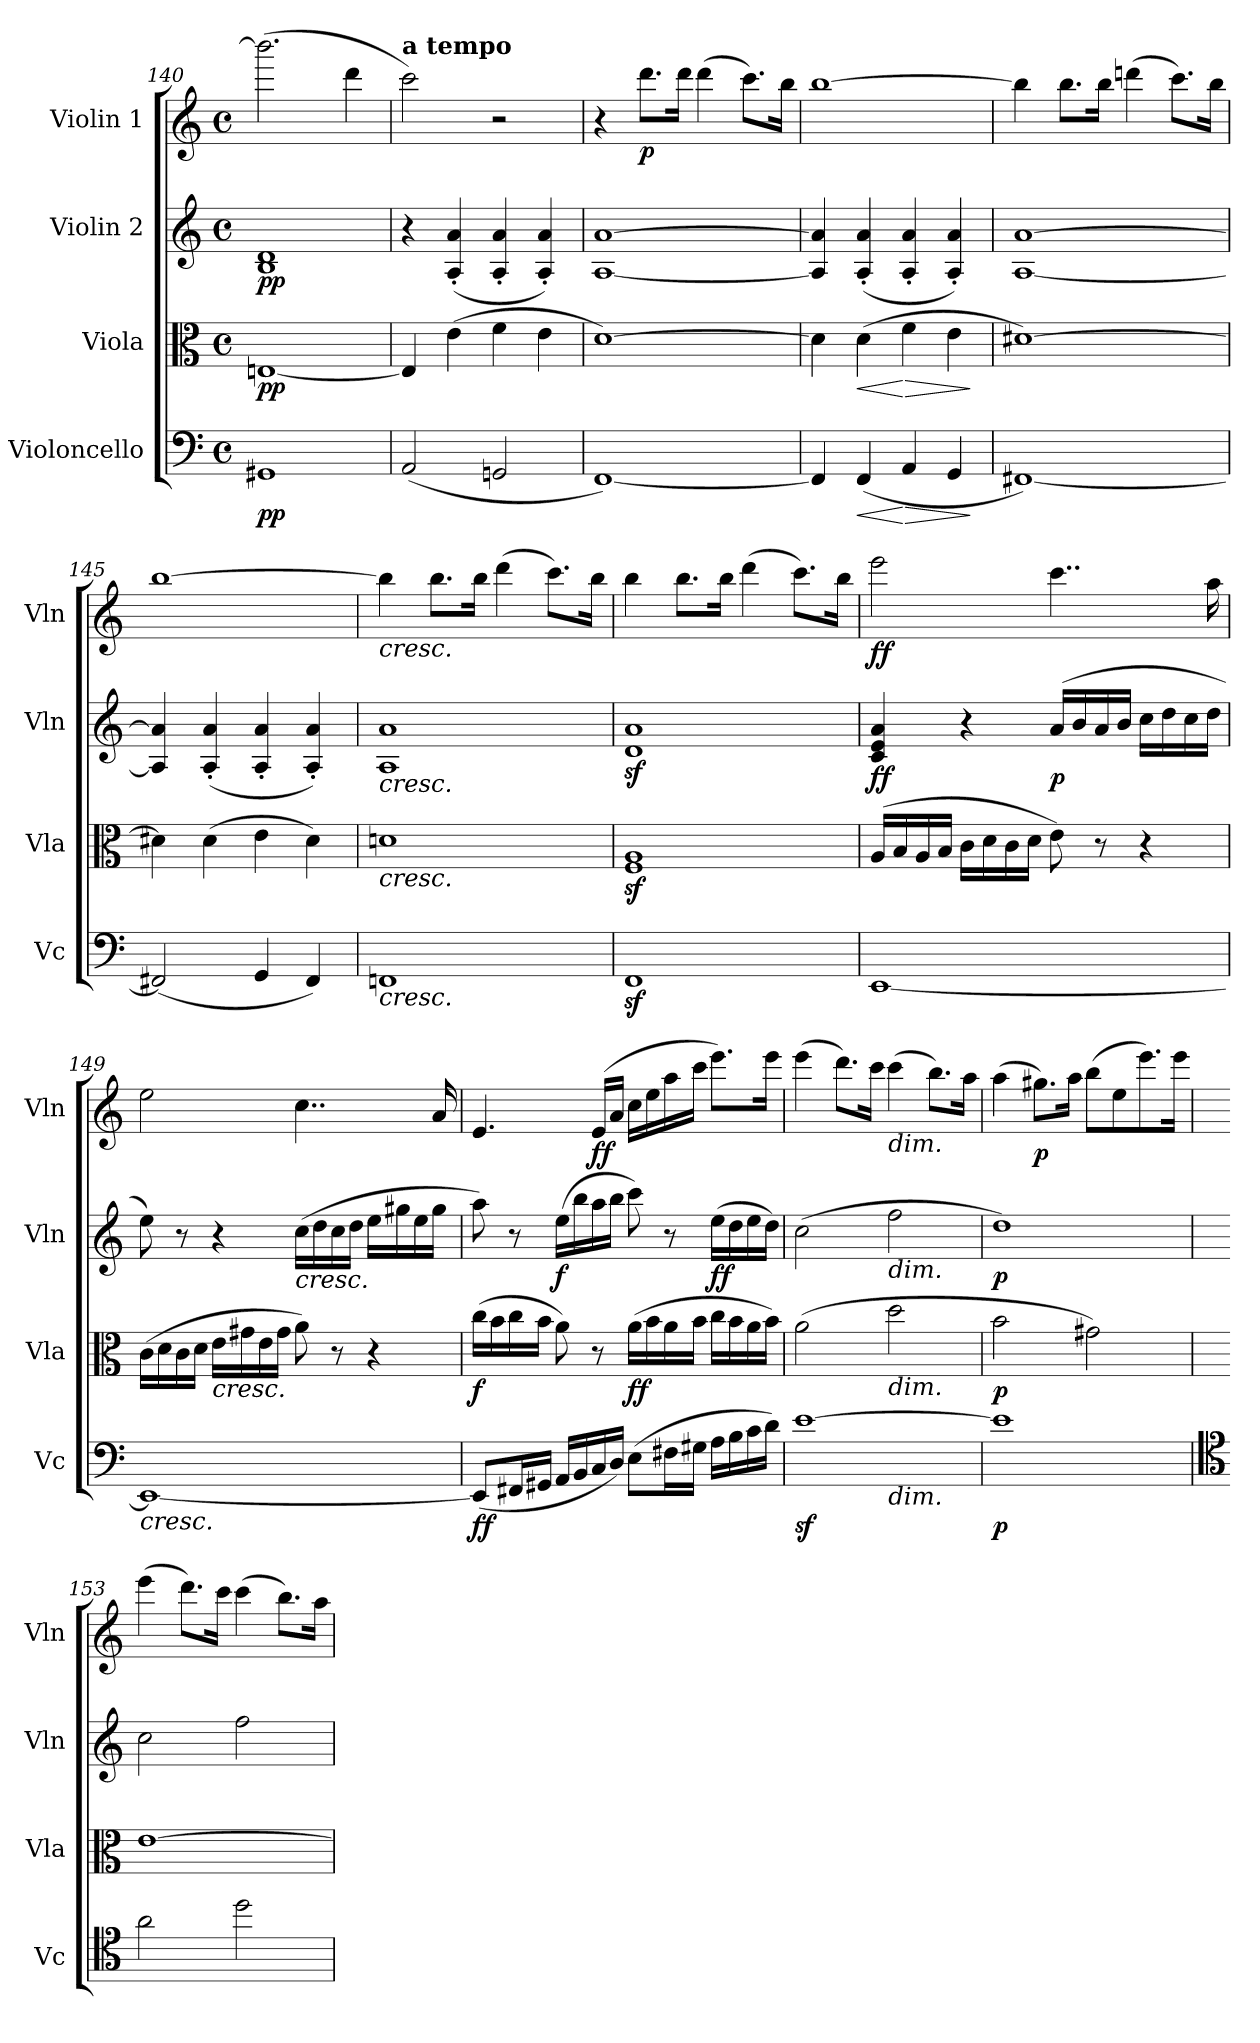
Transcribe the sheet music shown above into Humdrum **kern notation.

**kern	**dynam	**kern	**dynam	**kern	**dynam	**kern	**dynam
*part4	*part4	*part3	*part3	*part2	*part2	*part1	*part1
*staff4	*staff4	*staff3	*staff3	*staff2	*staff2	*staff1	*staff1
*I"Violoncello	*	*I"Viola	*	*I"Violin 2	*	*I"Violin 1	*
*I'Vc	*	*I'Vla	*	*I'Vln	*	*I'Vln	*
*clefF4	*	*clefC3	*	*clefG2	*	*clefG2	*
*k[]	*	*k[]	*	*k[]	*	*k[]	*
*M4/4	*	*M4/4	*	*M4/4	*	*M4/4	*
*met(c)	*	*met(c)	*	*met(c)	*	*met(c)	*
=140	=140	=140	=140	=140	=140	=140	=140
!	!LO:DY:b	!	!LO:DY:b	!	!LO:DY:b	!	!
1GG#X	pp	[1En	pp	1B 1d	pp	(2.bbb\]	.
.	.	.	.	.	.	4ddd\	.
=141	=141	=141	=141	=141	=141	=141	=141
!	!	!	!	!	!	!LO:TX:a:B:t=a tempo	!
(2AA/	.	4E/]	.	4r	.	2ccc\)	.
.	.	(4e\	.	(4A/' 4a/'	.	.	.
2GGn/	.	4f\	.	4A/' 4a/'	.	2r	.
.	.	4e\	.	4A/' 4a/')	.	.	.
=142	=142	=142	=142	=142	=142	=142	=142
[1FF)	.	[1d)	.	[1A [1a	.	4r	.
!	!	!	!	!	!	!	!LO:DY:b
.	.	.	.	.	.	8.ddd\L	p
.	.	.	.	.	.	16ddd\Jk	.
.	.	.	.	.	.	(4ddd\	.
.	.	.	.	.	.	8.ccc\L)	.
.	.	.	.	.	.	16bb\Jk	.
=143	=143	=143	=143	=143	=143	=143	=143
4FF/]	.	4d\]	.	4A/] 4a/]	.	[1bb	.
!	!LO:HP:b	!	!LO:HP:b	!	!	!	!
(4FF/	<	(4d\	<	(4A/' 4a/'	.	.	.
!	!LO:HP:n=1:b	!	!LO:HP:n=1:b	!	!	!	!
4AA/	[ >	4f\	[ >	4A/' 4a/'	.	.	.
4GG/	.	4e\	.	4A/' 4a/')	.	.	.
.	]	.	]	.	.	.	.
!!LO:LB:g=z
=144	=144	=144	=144	=144	=144	=144	=144
[1FF#X)	.	[1d#X)	.	[1A [1a	.	4bb\]	.
.	.	.	.	.	.	8.bb\L	.
.	.	.	.	.	.	16bb\Jk	.
.	.	.	.	.	.	(4dddn\	.
.	.	.	.	.	.	8.ccc\L)	.
.	.	.	.	.	.	16bb\Jk	.
!!LO:LB:g=z
=145	=145	=145	=145	=145	=145	=145	=145
(2FF#X/]	.	4d#X\]	.	4A/] 4a/]	.	[1bb	.
.	.	(4d#\	.	(4A/' 4a/'	.	.	.
4GG/	.	4e\	.	4A/' 4a/'	.	.	.
4FF#/)	.	4d#\)	.	4A/' 4a/')	.	.	.
=146	=146	=146	=146	=146	=146	=146	=146
!	!	!	!	!	!	!LO:TX:b:i:t=cresc.	!
!	!	!	!	!LO:TX:b:i:t=cresc.	!	!	!
!	!	!LO:TX:b:i:t=cresc.	!	!	!	!	!
!LO:TX:b:i:t=cresc.	!	!	!	!	!	!	!
1FFn	.	1dn	.	1A 1a	.	4bb\]	.
.	.	.	.	.	.	8.bb\L	.
.	.	.	.	.	.	16bb\Jk	.
.	.	.	.	.	.	(4ddd\	.
.	.	.	.	.	.	8.ccc\L)	.
.	.	.	.	.	.	16bb\Jk	.
=147	=147	=147	=147	=147	=147	=147	=147
1FFz<	.	1Fz< 1Az<	.	1dz< 1az<	.	4bb\	.
.	.	.	.	.	.	8.bb\L	.
.	.	.	.	.	.	16bb\Jk	.
.	.	.	.	.	.	(4ddd\	.
.	.	.	.	.	.	8.ccc\L)	.
.	.	.	.	.	.	16bb\Jk	.
=148	=148	=148	=148	=148	=148	=148	=148
!	!LO:DY:b	!	!LO:DY:b	!	!LO:DY:b	!	!LO:DY:b
[<1EE	other-dynamics	(16A/LL	other-dynamics	4c/ 4e/ 4a/	ff	2eee\	ff
.	.	16B/	.	.	.	.	.
.	.	16A/	.	.	.	.	.
.	.	16B/JJ	.	.	.	.	.
.	.	16c\LL	.	4r	.	.	.
.	.	16d\	.	.	.	.	.
.	.	16c\	.	.	.	.	.
.	.	16d\JJ	.	.	.	.	.
!	!	!	!	!	!LO:DY:b	!	!
.	.	8e\)	.	(16a/LL	p	4..ccc\	.
.	.	.	.	16b/	.	.	.
.	.	8r	.	16a/	.	.	.
.	.	.	.	16b/JJ	.	.	.
.	.	4r	.	16cc\LL	.	.	.
.	.	.	.	16dd\	.	.	.
.	.	.	.	16cc\	.	.	.
.	.	.	.	16dd\JJ	.	16aa\	.
=149	=149	=149	=149	=149	=149	=149	=149
!LO:TX:b:i:t=cresc.	!	!	!	!	!	!	!
1EE_	.	(16c\LL	.	8ee\)	.	2ee\	.
.	.	16d\	.	.	.	.	.
.	.	16c\	.	8r	.	.	.
.	.	16d\JJ	.	.	.	.	.
!	!	!LO:TX:b:i:t=cresc.	!	!	!	!	!
.	.	16e\LL	.	4r	.	.	.
.	.	16g#X\	.	.	.	.	.
.	.	16e\	.	.	.	.	.
.	.	16g#\JJ	.	.	.	.	.
!	!	!	!	!LO:TX:b:i:t=cresc.	!	!	!
.	.	8a\)	.	(16cc\LL	.	4..cc\	.
.	.	.	.	16dd\	.	.	.
.	.	8r	.	16cc\	.	.	.
.	.	.	.	16dd\JJ	.	.	.
.	.	4r	.	16ee\LL	.	.	.
.	.	.	.	16gg#X\	.	.	.
.	.	.	.	16ee\	.	.	.
.	.	.	.	16gg#\JJ	.	16a/	.
!!LO:LB:g=z
=150	=150	=150	=150	=150	=150	=150	=150
!	!LO:DY:b	!	!LO:DY:b	!	!	!	!
(8EE/L]	ff	(16cc\LL	f	8aa\)	.	4.e/	.
.	.	16b\	.	.	.	.	.
16FF#X/L	.	16cc\	.	8r	.	.	.
16GG#X/JJ	.	16b\JJ	.	.	.	.	.
!	!	!	!	!	!LO:DY:b	!	!
16AA/LL	.	8a\)	.	(16ee\LL	f	.	.
16BB/	.	.	.	16bb\	.	.	.
!	!	!	!	!	!	!	!LO:DY:b
16C/	.	8r	.	16aa\	.	(16e/LL	ff
16D/JJ)	.	.	.	16bb\JJ	.	16a/JJ	.
!	!	!	!LO:DY:b	!	!	!	!
(8E\L	.	(16a\LL	ff	8ccc\)	.	16cc\LL	.
.	.	16b\	.	.	.	16ee\	.
16F#X\L	.	16a\	.	8r	.	16aa\	.
16G#X\JJ	.	16b\JJ	.	.	.	16ccc\JJ	.
!	!	!	!	!	!LO:DY:b	!	!
16A\LL	.	16cc\LL	.	(16ee\LL	ff	8.eee\L)	.
16B\	.	16b\	.	16dd\	.	.	.
16c\	.	16a\	.	16ee\	.	.	.
16d\JJ)	.	16b\JJ)	.	16dd\JJ)	.	16eee\Jk	.
!!LO:LB:g=z
=151	=151	=151	=151	=151	=151	=151	=151
*^	*	*	*	*	*	*	*
!	!	!LO:DY:b	!	!	!	!	!	!
[1e	2ryy	sf	(2a\	.	(2cc\	.	(4eee\	.
.	.	.	.	.	.	.	8.ddd\L)	.
.	.	.	.	.	.	.	16ccc\Jk	.
!	!	!	!	!	!	!	!LO:TX:b:i:t=dim.	!
!	!	!	!	!	!LO:TX:b:i:t=dim.	!	!	!
!	!	!	!LO:TX:b:i:t=dim.	!	!	!	!	!
!	!LO:TX:b:i:t=dim.	!	!	!	!	!	!	!
.	2ryy	.	2dd\	.	2ff\	.	(4ccc\	.
.	.	.	.	.	.	.	8.bb\L)	.
.	.	.	.	.	.	.	16aa\Jk	.
*v	*v	*	*	*	*	*	*	*
=152	=152	=152	=152	=152	=152	=152	=152
!	!LO:DY:b	!	!LO:DY:b	!	!LO:DY:b	!	!
1e]	p	2b\	p	1dd)	p	(4aa\	.
!	!	!	!	!	!	!	!LO:DY:b
.	.	.	.	.	.	8.gg#X\L)	p
.	.	.	.	.	.	16aa\Jk	.
.	.	2g#X\)	.	.	.	(8bb\L	.
.	.	.	.	.	.	8ee\	.
.	.	.	.	.	.	8.eee\)	.
.	.	.	.	.	.	16eee\Jk	.
=153	=153	=153	=153	=153	=153	=153	=153
*clefC4	*	*	*	*	*	*	*
2a\	.	[1e	.	2cc\	.	(4eee\	.
.	.	.	.	.	.	8.ddd\L)	.
.	.	.	.	.	.	16ccc\Jk	.
2dd\	.	.	.	2ff\	.	(4ccc\	.
.	.	.	.	.	.	8.bb\L)	.
.	.	.	.	.	.	16aa\Jk	.
=	=	=	=	=	=	=	=
*-	*-	*-	*-	*-	*-	*-	*-
